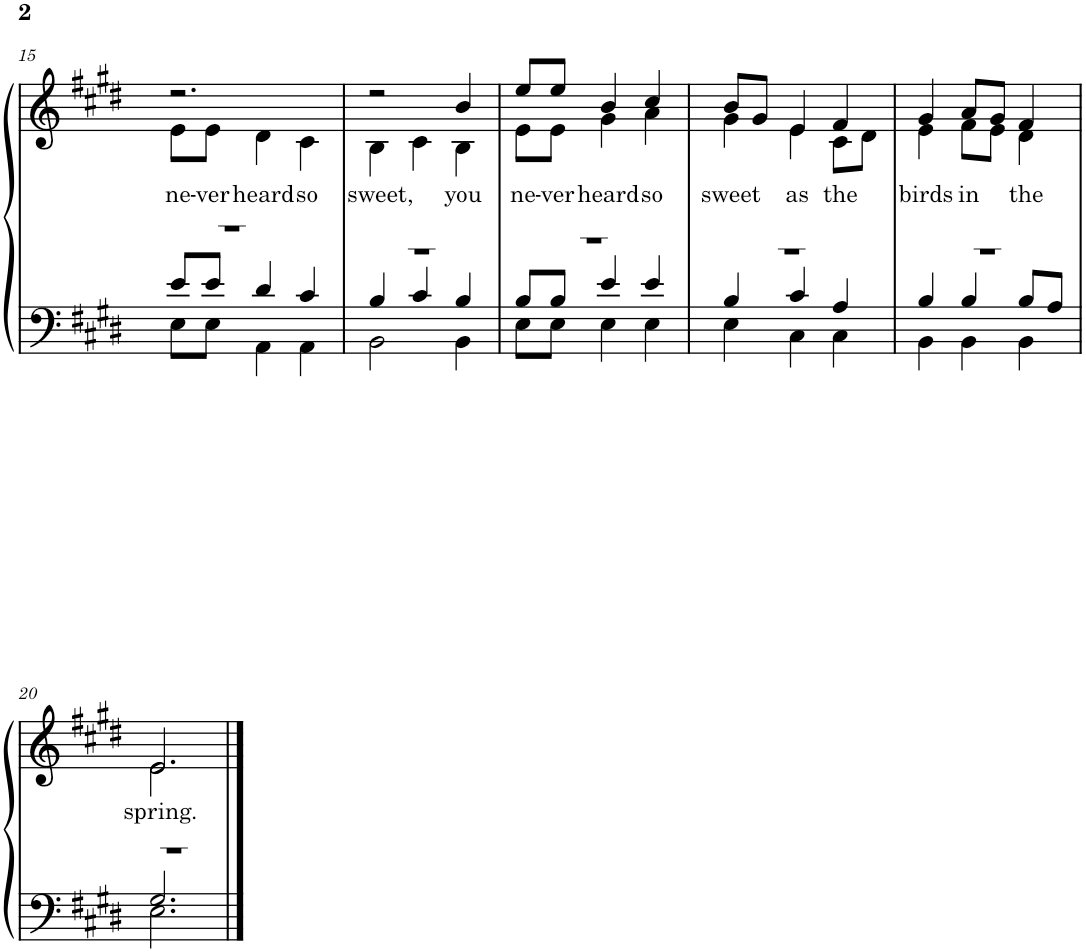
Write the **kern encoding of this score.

**kern	**kern	**text
*part1	*part1	*part1
*staff2	*staff1	*staff1
*I"Piano	*	*
*I'Pno.	*	*
!!LO:PB:g=z
*clefF4	*clefG2	*
*k[f#c#g#d#]	*k[f#c#g#d#]	*
*M3/4	*M3/4	*
=15	=15	=15
*^	*^	*
*	*^	*	*	*
!	!	!	!	!	!LO:LY:b
2.r	8e/L	8E\L	2.r	8e\L	ne-
!	!	!	!	!	!LO:LY:b
.	8e/J	8E\J	.	8e\J	-ver
!	!	!	!	!	!LO:LY:b
.	4d#/	4AA\	.	4d#\	heard
!	!	!	!	!	!LO:LY:b
.	4c#/	4AA\	.	4c#\	so
=16	=16	=16	=16	=16	=16
!	!	!	!	!	!LO:LY:b
2.r	4B/	2BB\	2r	4B\	sweet,
.	4c#/	.	.	4c#\	.
!	!	!	!	!	!LO:LY:b
.	4B/	4BB\	4b/	4B\	you
=17	=17	=17	=17	=17	=17
!	!	!	!	!	!LO:LY:b
2.r	8B/L	8E\L	8ee/L	8e\L	ne-
!	!	!	!	!	!LO:LY:b
.	8B/J	8E\J	8ee/J	8e\J	-ver
!	!	!	!	!	!LO:LY:b
.	4e/	4E\	4b/	4g#\	heard
!	!	!	!	!	!LO:LY:b
.	4e/	4E\	4cc#/	4a\	so
=18	=18	=18	=18	=18	=18
!	!	!	!	!	!LO:LY:b
2.r	4B/	4E\	8b/L	4g#\	sweet
.	.	.	8g#/J	.	.
!	!	!	!	!	!LO:LY:b
.	4c#/	4C#\	4e/	4e\	as
!	!	!	!	!	!LO:LY:b
.	4A/	4C#\	4f#/	8c#\L	the
.	.	.	.	8d#\J	.
=19	=19	=19	=19	=19	=19
!	!	!	!	!	!LO:LY:b
2.r	4B/	4BB\	4g#/	4e\	birds
!	!	!	!	!	!LO:LY:b
.	4B/	4BB\	8a/L	8f#\L	in
.	.	.	8g#/J	8e\J	.
!	!	!	!	!	!LO:LY:b
.	8B/L	4BB\	4f#/	4d#\	the
.	8A/J	.	.	.	.
!!LO:LB:g=z	!!
=20	=20	=20	=20	=20	=20
!	!	!	!	!	!LO:LY:b
2.r	2.G#/	2.E\	2.e/	2.e\	spring.
*v	*v	*v	*	*	*
*	*v	*v	*
==	==	==
*-	*-	*-
